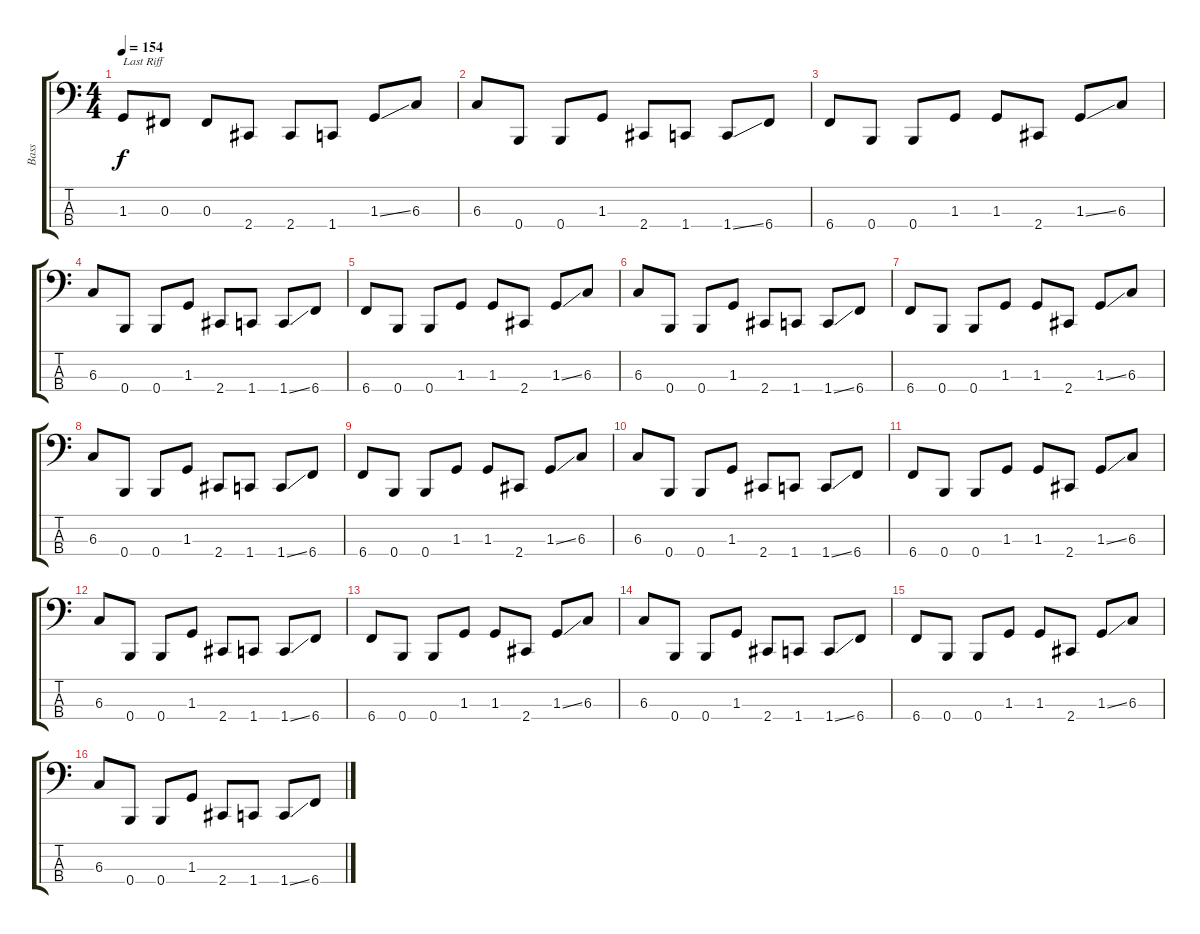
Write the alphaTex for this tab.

\track ("Bass" "Bass") {instrument slapbass2}
\staff {score tabs}
\tuning (E2 B1 Gb1 B0) {hide}
\ts (4 4)
\tempo 154
\clef f4
\ks c
1.3.8{txt "Last Riff" dy f} 0.3.8 0.3.8 2.4.8 2.4.8 1.4.8 1.3{ss}.8 6.3.8 |
6.3.8 0.4.8 0.4.8 1.3.8 2.4.8 1.4.8 1.4{ss}.8 6.4.8 |
6.4.8 0.4.8 0.4.8 1.3.8 1.3.8 2.4.8 1.3{ss}.8 6.3.8 |
6.3.8 0.4.8 0.4.8 1.3.8 2.4.8 1.4.8 1.4{ss}.8 6.4.8 |
6.4.8 0.4.8 0.4.8 1.3.8 1.3.8 2.4.8 1.3{ss}.8 6.3.8 |
6.3.8 0.4.8 0.4.8 1.3.8 2.4.8 1.4.8 1.4{ss}.8 6.4.8 |
6.4.8 0.4.8 0.4.8 1.3.8 1.3.8 2.4.8 1.3{ss}.8 6.3.8 |
6.3.8 0.4.8 0.4.8 1.3.8 2.4.8 1.4.8 1.4{ss}.8 6.4.8 |
6.4.8 0.4.8 0.4.8 1.3.8 1.3.8 2.4.8 1.3{ss}.8 6.3.8 |
6.3.8 0.4.8 0.4.8 1.3.8 2.4.8 1.4.8 1.4{ss}.8 6.4.8 |
6.4.8 0.4.8 0.4.8 1.3.8 1.3.8 2.4.8 1.3{ss}.8 6.3.8 |
6.3.8 0.4.8 0.4.8 1.3.8 2.4.8 1.4.8 1.4{ss}.8 6.4.8 |
6.4.8 0.4.8 0.4.8 1.3.8 1.3.8 2.4.8 1.3{ss}.8 6.3.8 |
6.3.8 0.4.8 0.4.8 1.3.8 2.4.8 1.4.8 1.4{ss}.8 6.4.8 |
6.4.8 0.4.8 0.4.8 1.3.8 1.3.8 2.4.8 1.3{ss}.8 6.3.8 |
6.3.8 0.4.8 0.4.8 1.3.8 2.4.8 1.4.8 1.4{ss}.8 6.4.8
